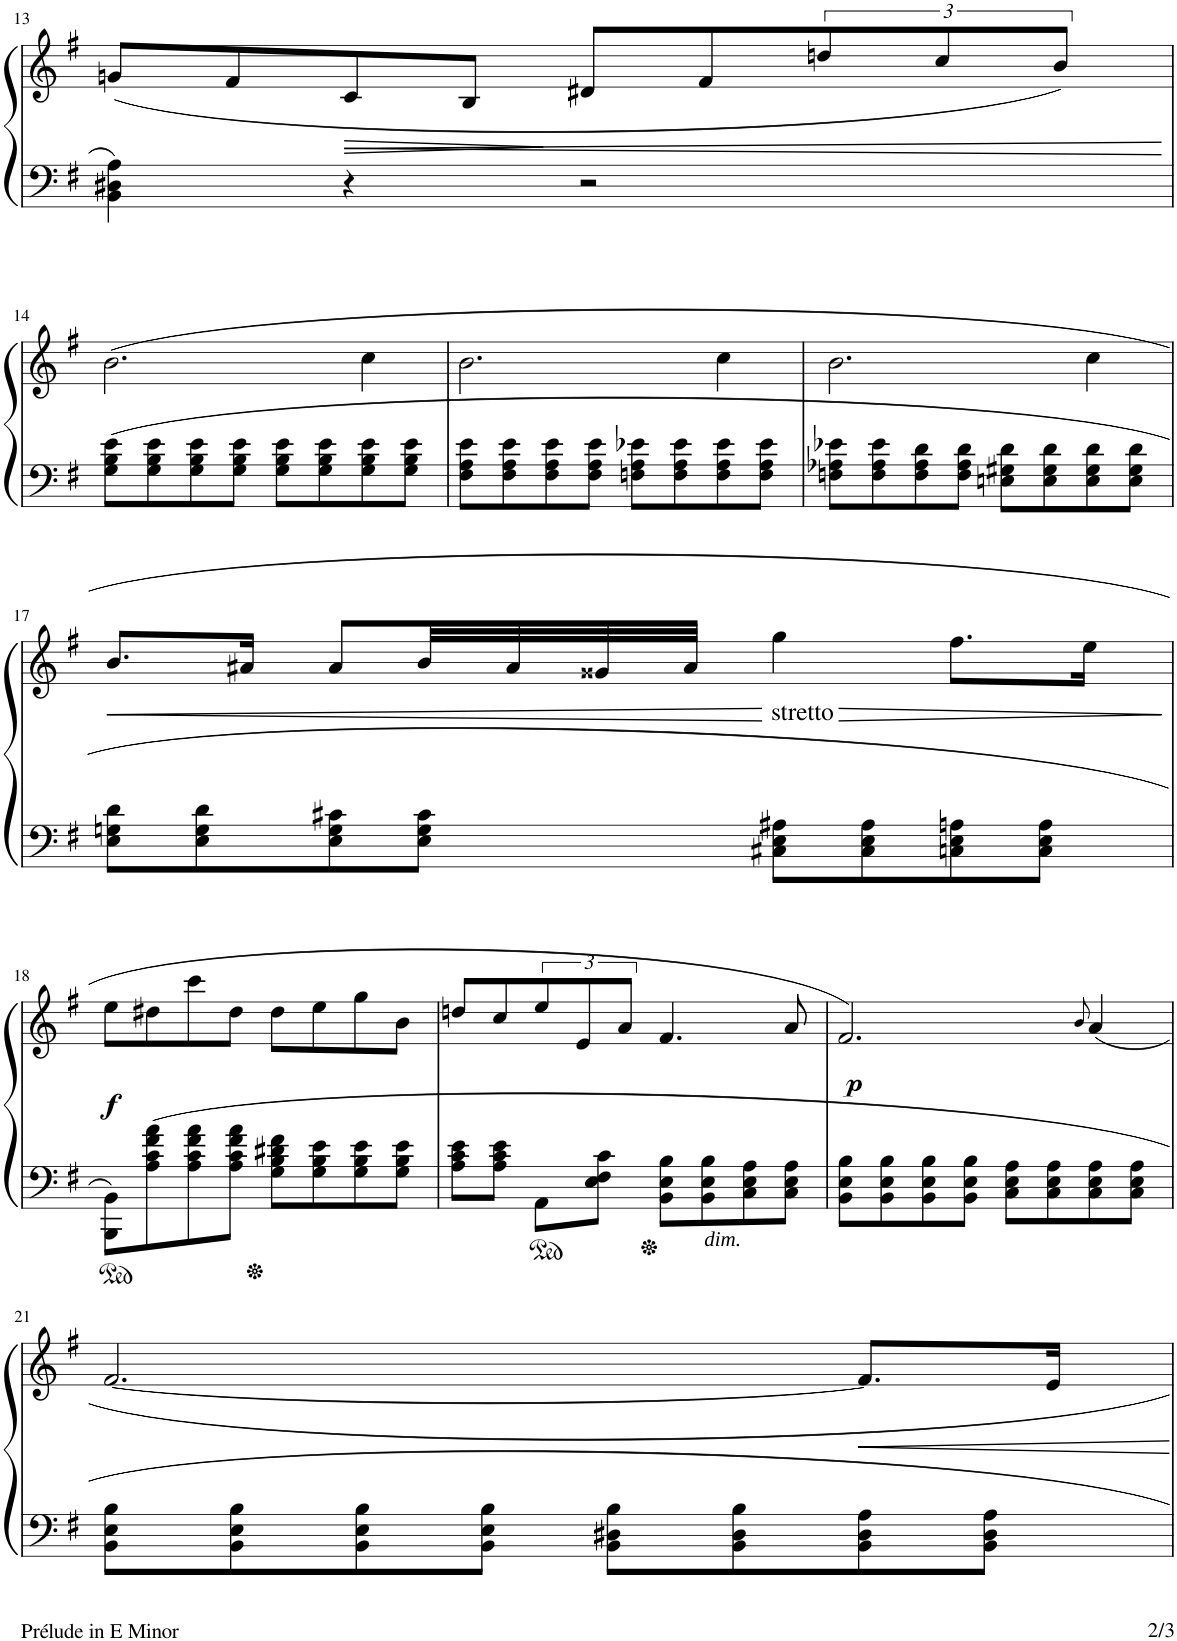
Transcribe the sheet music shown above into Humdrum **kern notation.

**kern	**kern	**dynam
*part1	*part1	*part1
*staff2	*staff1	*staff1/2
*I"Piano	*	*
*I'Pno.	*	*
!!LO:PB:g=z
*clefF4	*clefG2	*
*k[f#]	*k[f#]	*
*M2/2	*M2/2	*
*met(c|)	*met(c|)	*
=13	=13	=13
4BB\ 4D#X\ 4A\	(8gn/L	.
.	8f#/	.
!	!	!LO:HP:b
4r	8c/	<
!	!	!LO:HP:b
.	8B/J	>
2r	8d#X/L	]
.	8f#/	.
.	12ddn/	.
.	12cc/	.
.	12b/J)	.
.	.	[
!!LO:LB:g=z
=14	=14	=14
8G\ 8B\ 8e\L	(2.b\	.
8G\ 8B\ 8e\	.	.
8G\ 8B\ 8e\	.	.
8G\ 8B\ 8e\J	.	.
8G\ 8B\ 8e\L	.	.
8G\ 8B\ 8e\	.	.
8G\ 8B\ 8e\	4cc\	.
8G\ 8B\ 8e\J	.	.
=15	=15	=15
8F#\ 8A\ 8e\L	2.b\	.
8F#\ 8A\ 8e\	.	.
8F#\ 8A\ 8e\	.	.
8F#\ 8A\ 8e\J	.	.
8Fn\ 8A\ 8e-X\L	.	.
8F\ 8A\ 8e-\	.	.
8F\ 8A\ 8e-\	4cc\	.
8F\ 8A\ 8e-\J	.	.
=16	=16	=16
8Fn\ 8A-X\ 8e-X\L	2.b\	.
8F\ 8A-\ 8e-\	.	.
8F\ 8A-\ 8d\	.	.
8F\ 8A-\ 8d\J	.	.
8En\ 8G#X\ 8d\L	.	.
8E\ 8G#\ 8d\	.	.
8E\ 8G#\ 8d\	4cc\	.
8E\ 8G#\ 8d\J	.	.
!!LO:LB:g=z
=17	=17	=17
!	!	!LO:HP:b
8E\ 8Gn\ 8d\L	8.b/L	<
8E\ 8G\ 8d\	.	.
.	16a#X/Jk	.
8E\ 8G\ 8c#X\	8a#/L	.
8E\ 8G\ 8c#\J	32b/LL	.
.	32a#/	.
.	32g##X/	.
.	32a#/JJJ	.
!	!LO:TX:b:t=stretto	!
!	!	!LO:HP:n=1:b
8C#X\ 8E\ 8A#X\L	4gg\	[ >
8C#\ 8E\ 8A#\	.	.
8Cn\ 8E\ 8An\	8.ff#\L	.
8C\ 8E\ 8A\J	.	.
.	16ee\Jk	.
.	.	]
!!LO:LB:g=z
=18	=18	=18
!	!	!LO:DY:b
8BBB\ 8BB\L	8ee\L	f
8A\ 8c\ 8f#\ 8a\	8dd#X\	.
8A\ 8c\ 8f#\ 8a\	8ccc\	.
8A\ 8c\ 8f#\ 8a\J	8dd#\J	.
8G\ 8B\ 8d#X\ 8f#\L	8dd#\L	.
8G\ 8B\ 8e\	8ee\	.
8G\ 8B\ 8e\	8gg\	.
8G\ 8B\ 8e\J	8b\J	.
=19	=19	=19
8A\ 8c\ 8e\L	8ddn/L	.
8A\ 8c\ 8e\J	8cc/	.
8AA\L	12ee/	.
.	12e/	.
8E\ 8F#\ 8c\J	.	.
.	12a/J	.
8BB\ 8E\ 8B\L	4.f#/	.
!	!	!LO:DY:b=2
8BB\ 8E\ 8B\	.	other-dynamics
8C\ 8E\ 8A\	.	.
8C\ 8E\ 8A\J	8a/	.
=20	=20	=20
!	!	!LO:DY:b
8BB\ 8E\ 8B\L	2.f#/)	p
8BB\ 8E\ 8B\	.	.
8BB\ 8E\ 8B\	.	.
8BB\ 8E\ 8B\J	.	.
8C\ 8E\ 8A\L	.	.
8C\ 8E\ 8A\	.	.
.	8qb/	.
8C\ 8E\ 8A\	4a/	.
8C\ 8E\ 8A\J	.	.
!!LO:LB:g=z
=21	=21	=21
8BB\ 8E\ 8B\L	[2.f#/	.
8BB\ 8E\ 8B\	.	.
8BB\ 8E\ 8B\	.	.
8BB\ 8E\ 8B\J	.	.
8BB\ 8D#X\ 8B\L	.	.
8BB\ 8D#\ 8B\	.	.
8BB\ 8D#\ 8A\	8.f#/L]	.
8BB\ 8D#\ 8A\J	.	.
.	16e/Jk	.
=	=	=
*-	*-	*-
